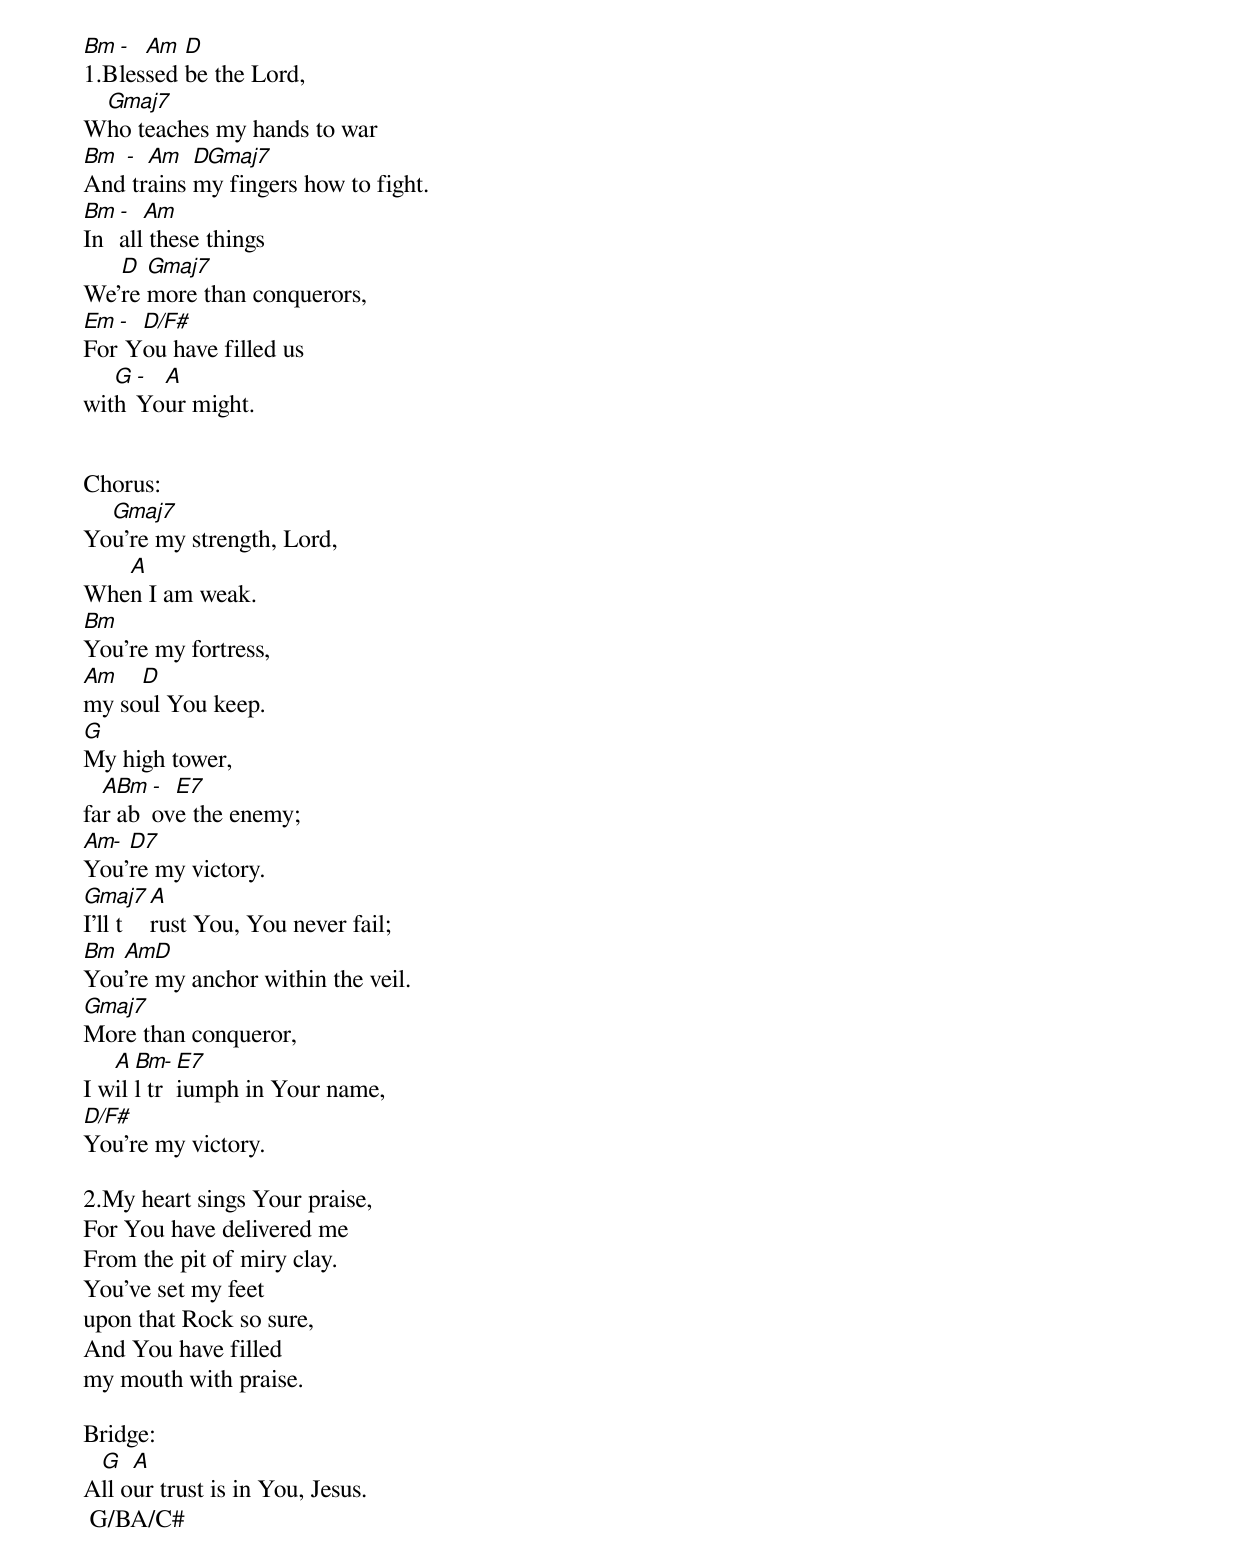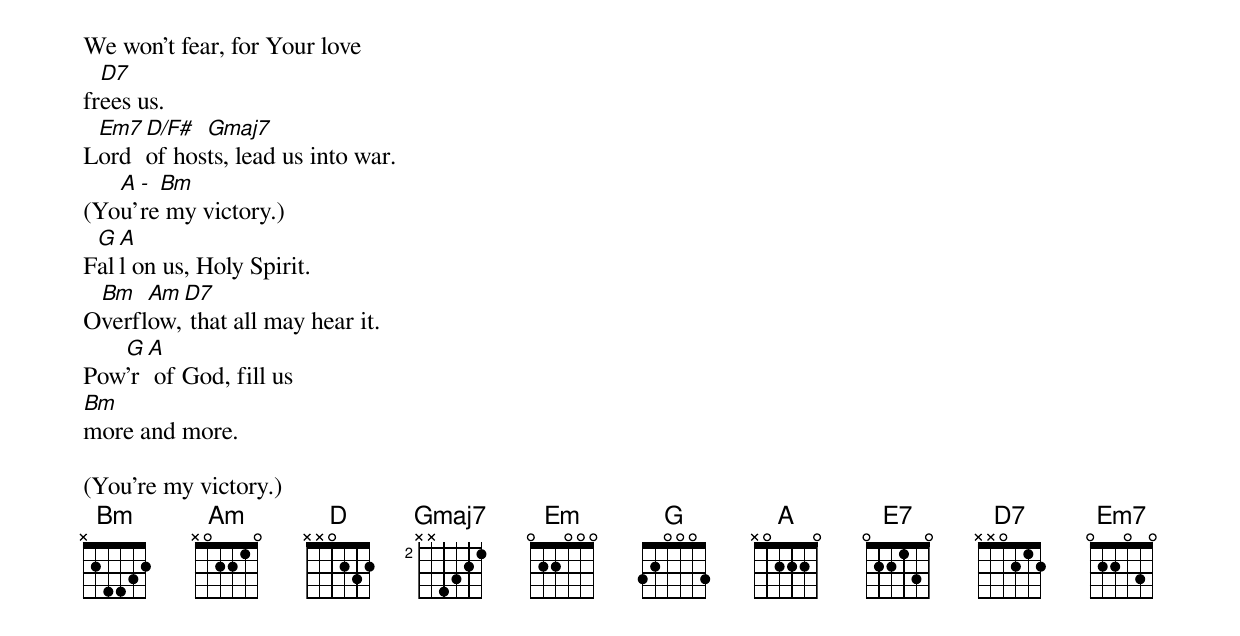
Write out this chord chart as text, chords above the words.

Bm -  Am  D
1.Blessed be the Lord,
 Gmaj7
Who teaches my hands to war
Bm -  Am   DGmaj7
And trains my fingers how to fight.
Bm -  Am
In all these things
   D  Gmaj7
We’re more than conquerors,
Em - D/F#
For You have filled us
   G - A
with Your might.


Chorus:
  Gmaj7
You’re my strength, Lord,
   A
When I am weak.
Bm
You’re my fortress,
Am   D
my soul You keep.
G
My high tower,
  ABm - E7
far above the enemy;
Am- D7
You’re my victory.
Gmaj7 A
I’ll trust You, You never fail;
Bm AmD
You’re my anchor within the veil.
Gmaj7
More than conqueror,
   A Bm- E7
I will triumph in Your name,
D/F#
You’re my victory.

2.My heart sings Your praise,
For You have delivered me
From the pit of miry clay.
You’ve set my feet
upon that Rock so sure,
And You have filled
my mouth with praise.

Bridge:
 G   A
All our trust is in You, Jesus.
 G/BA/C#
We won’t fear, for Your love
  D7
frees us.
 Em7 D/F#  Gmaj7
Lord of hosts, lead us into war.
   A - Bm
(You’re my victory.)
 G A
Fall on us, Holy Spirit.
 Bm   Am D7
Overflow, that all may hear it.
   G A
Pow’r of God, fill us
Bm
more and more.

(You’re my victory.)
